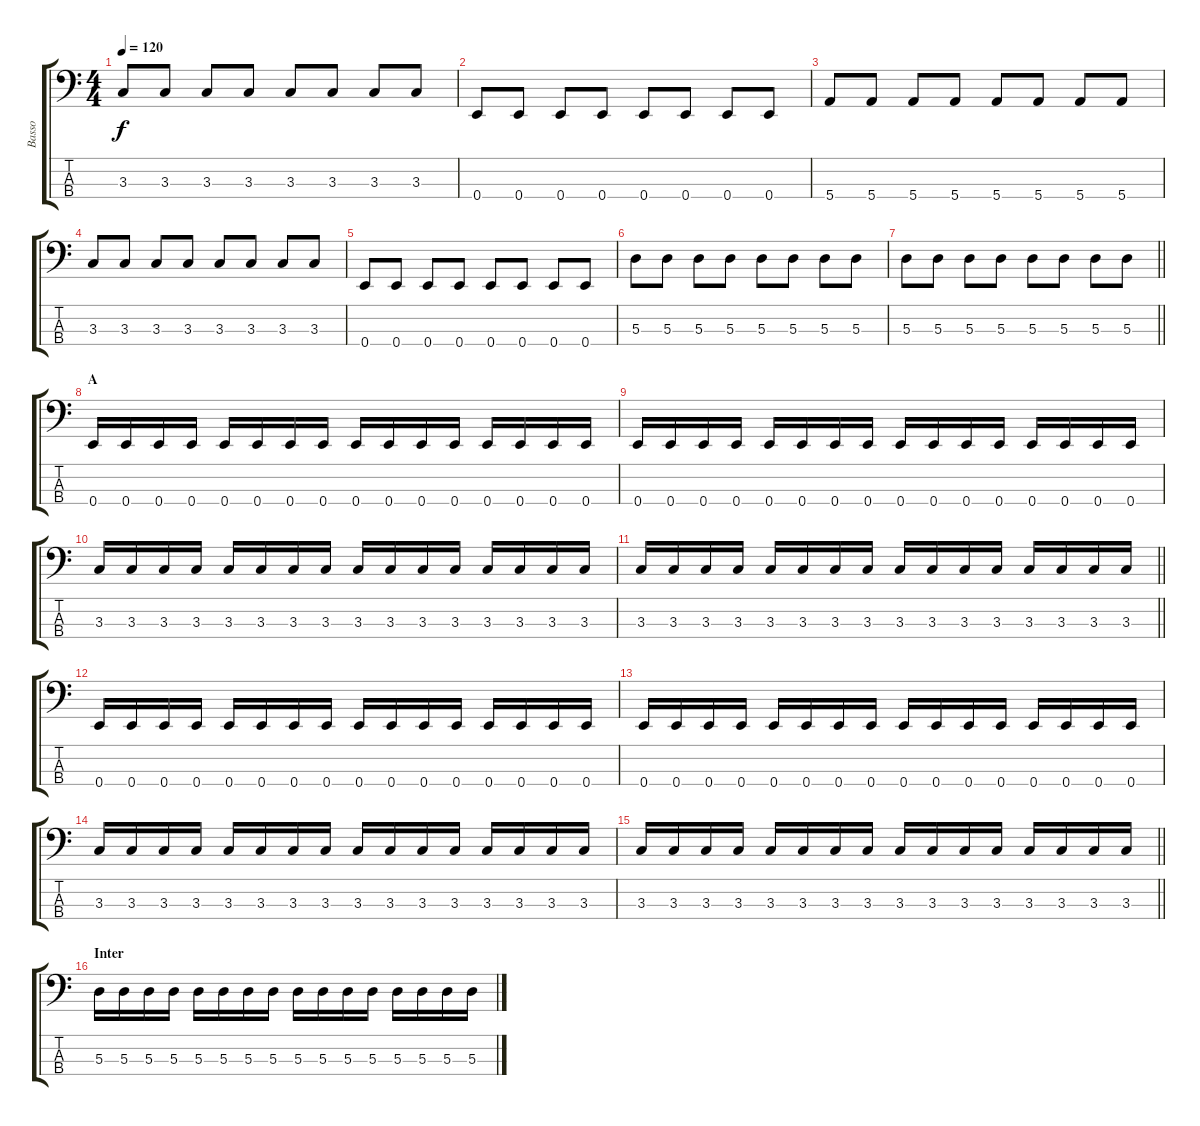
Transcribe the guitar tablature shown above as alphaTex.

\track ("Basso" "Basso") {instrument electricbassfinger}
\staff {score tabs}
\tuning (G2 D2 A1 E1) {hide}
\ts (4 4)
\tempo 120
\clef f4
\ks c
3.3.8{dy f} 3.3.8 3.3.8 3.3.8 3.3.8 3.3.8 3.3.8 3.3.8 |
0.4.8 0.4.8 0.4.8 0.4.8 0.4.8 0.4.8 0.4.8 0.4.8 |
5.4.8 5.4.8 5.4.8 5.4.8 5.4.8 5.4.8 5.4.8 5.4.8 |
3.3.8 3.3.8 3.3.8 3.3.8 3.3.8 3.3.8 3.3.8 3.3.8 |
0.4.8 0.4.8 0.4.8 0.4.8 0.4.8 0.4.8 0.4.8 0.4.8 |
5.3.8 5.3.8 5.3.8 5.3.8 5.3.8 5.3.8 5.3.8 5.3.8 |
\barLineRight lightlight
5.3.8 5.3.8 5.3.8 5.3.8 5.3.8 5.3.8 5.3.8 5.3.8 |
\section ("" "A")
0.4.16 0.4.16 0.4.16 0.4.16 0.4.16 0.4.16 0.4.16 0.4.16 0.4.16 0.4.16 0.4.16 0.4.16 0.4.16 0.4.16 0.4.16 0.4.16 |
0.4.16 0.4.16 0.4.16 0.4.16 0.4.16 0.4.16 0.4.16 0.4.16 0.4.16 0.4.16 0.4.16 0.4.16 0.4.16 0.4.16 0.4.16 0.4.16 |
3.3.16 3.3.16 3.3.16 3.3.16 3.3.16 3.3.16 3.3.16 3.3.16 3.3.16 3.3.16 3.3.16 3.3.16 3.3.16 3.3.16 3.3.16 3.3.16 |
\barLineRight lightlight
3.3.16 3.3.16 3.3.16 3.3.16 3.3.16 3.3.16 3.3.16 3.3.16 3.3.16 3.3.16 3.3.16 3.3.16 3.3.16 3.3.16 3.3.16 3.3.16 |
0.4.16 0.4.16 0.4.16 0.4.16 0.4.16 0.4.16 0.4.16 0.4.16 0.4.16 0.4.16 0.4.16 0.4.16 0.4.16 0.4.16 0.4.16 0.4.16 |
0.4.16 0.4.16 0.4.16 0.4.16 0.4.16 0.4.16 0.4.16 0.4.16 0.4.16 0.4.16 0.4.16 0.4.16 0.4.16 0.4.16 0.4.16 0.4.16 |
3.3.16 3.3.16 3.3.16 3.3.16 3.3.16 3.3.16 3.3.16 3.3.16 3.3.16 3.3.16 3.3.16 3.3.16 3.3.16 3.3.16 3.3.16 3.3.16 |
\barLineRight lightlight
3.3.16 3.3.16 3.3.16 3.3.16 3.3.16 3.3.16 3.3.16 3.3.16 3.3.16 3.3.16 3.3.16 3.3.16 3.3.16 3.3.16 3.3.16 3.3.16 |
\section ("" "Inter")
5.3.16 5.3.16 5.3.16 5.3.16 5.3.16 5.3.16 5.3.16 5.3.16 5.3.16 5.3.16 5.3.16 5.3.16 5.3.16 5.3.16 5.3.16 5.3.16
